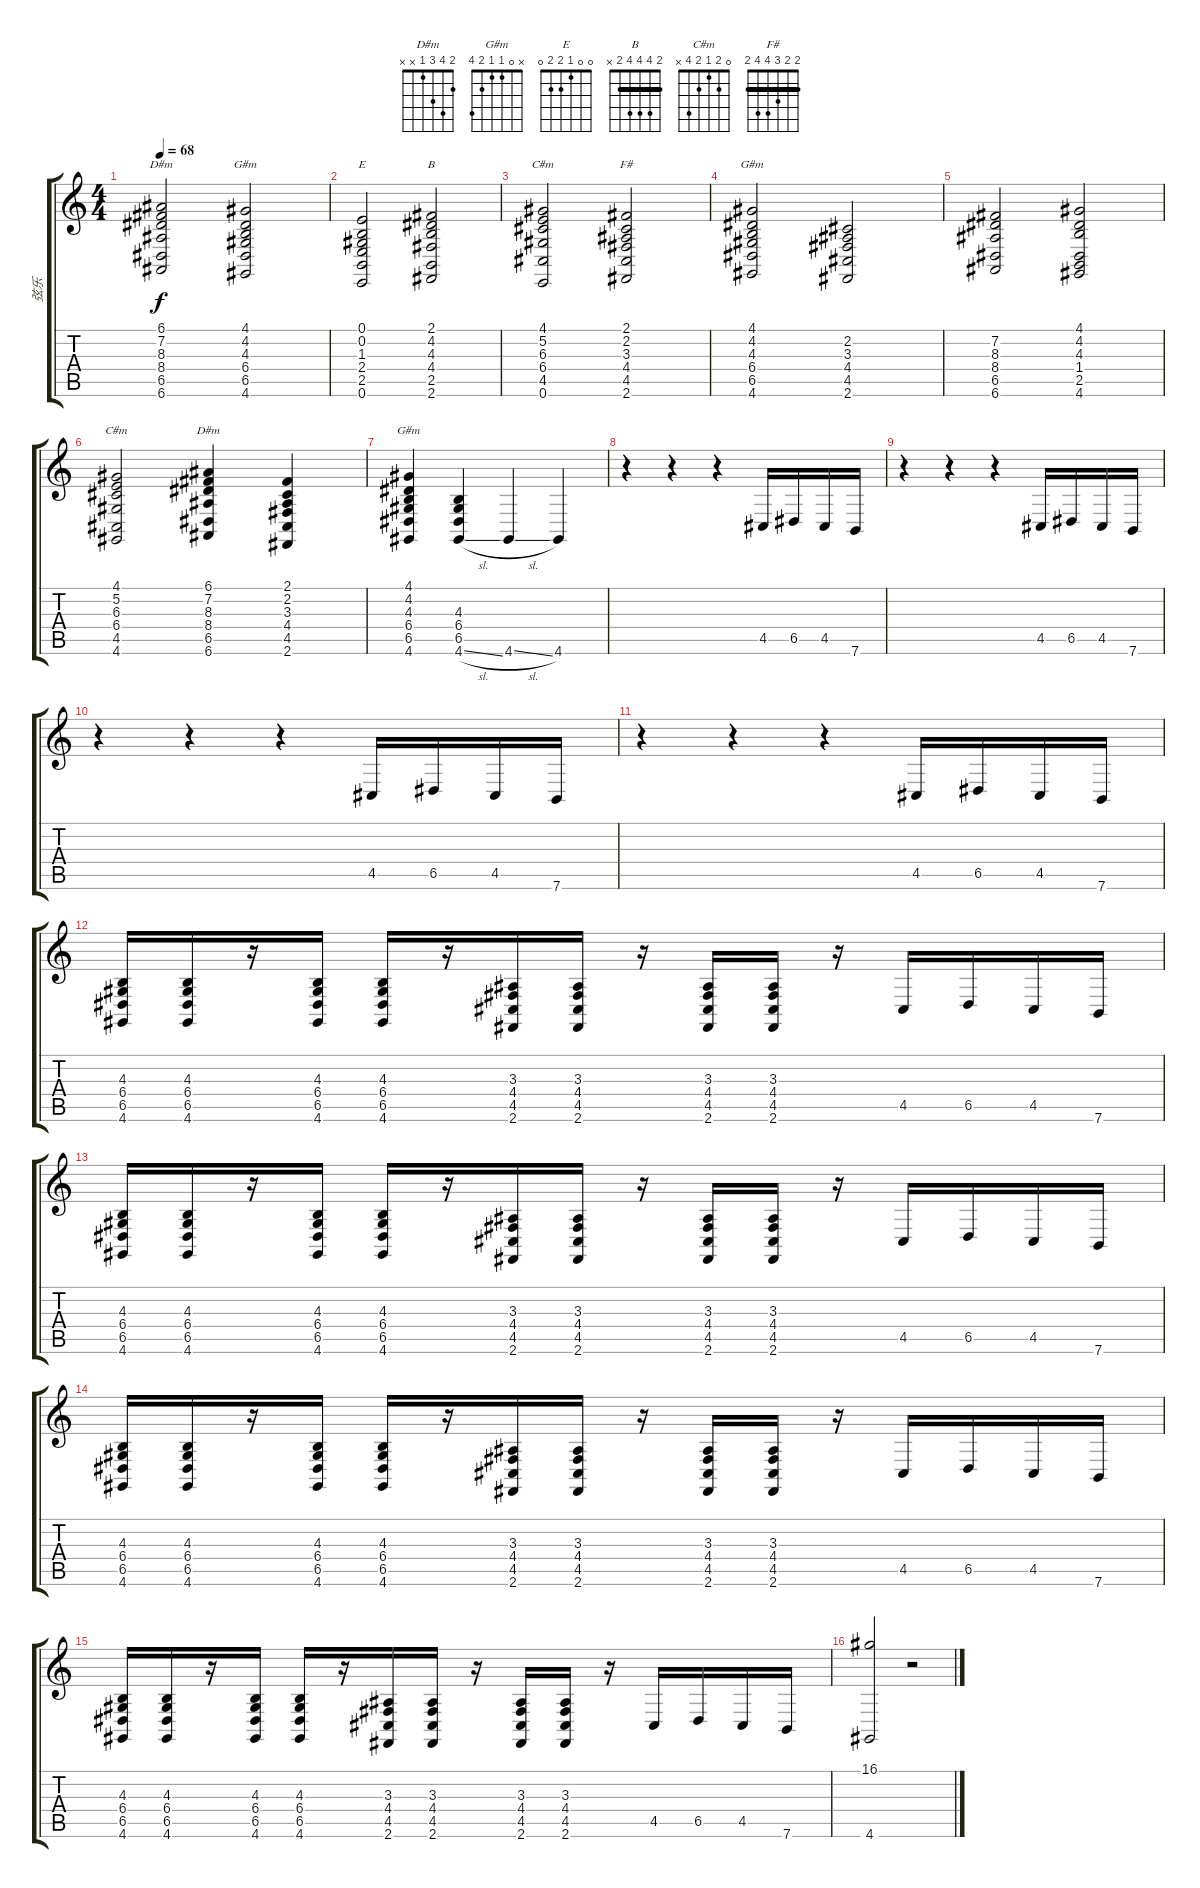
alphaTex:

\track ("弦乐" "弦乐") {instrument synthstrings1}
\staff {score tabs}
\tuning (E4 B3 G3 D3 A2 E2) {hide}
\chord ("D#m" 6 7 8 8 6 x) {firstfret 6 barre 6}
\chord ("G#m" 4 4 4 1 2 4) {barre 4}
\chord ("E" 0 0 1 2 2 0)
\chord ("B" 2 4 4 4 2 x) {barre 2}
\chord ("C#m" 4 5 6 6 4 x) {firstfret 4 barre 4}
\chord ("F#" 2 2 3 4 4 2) {barre 2}
\chord ("G#m" 4 4 4 6 6 4) {firstfret 4 barre 4}
\chord ("C#m" 0 2 1 2 4 x)
\chord ("D#m" 2 4 3 1 x x)
\chord ("G#m" x 0 1 1 2 4)
\ts (4 4)
\tempo 68
\clef g2
\ks c
(6.1 7.2 8.3 8.4 6.5 6.6).2{ch "D#m" dy f} (4.1 4.2 4.3 6.4 6.5 4.6).2{ch "G#m"} |
(0.1 0.2 1.3 2.4 2.5 0.6).2{ch "E"} (2.1 4.2 4.3 4.4 2.5 2.6).2{ch "B"} |
(4.1 5.2 6.3 6.4 4.5 0.6).2{ch "C#m"} (2.1 2.2 3.3 4.4 4.5 2.6).2{ch "F#"} |
(4.1 4.2 4.3 6.4 6.5 4.6).2{ch "G#m"} (2.2 3.3 4.4 4.5 2.6).2 |
(7.2 8.3 8.4 6.5 6.6).2 (4.1 4.2 4.3 1.4 2.5 4.6).2 |
(4.1 5.2 6.3 6.4 4.5 4.6).2{ch "C#m"} (6.1 7.2 8.3 8.4 6.5 6.6).4{ch "D#m"} (2.1 2.2 3.3 4.4 4.5 2.6).4 |
(4.1 4.2 4.3 6.4 6.5 4.6).4{ch "G#m"} (4.3 6.4 6.5 4.6{sl}).4 4.6{sl}.4 4.6.4 |
r.4 r.4 r.4 4.5.16 6.5.16 4.5.16 7.6.16 |
r.4 r.4 r.4 4.5.16 6.5.16 4.5.16 7.6.16 |
r.4 r.4 r.4 4.5.16 6.5.16 4.5.16 7.6.16 |
r.4 r.4 r.4 4.5.16 6.5.16 4.5.16 7.6.16 |
(4.3 6.4 6.5 4.6).16 (4.3 6.4 6.5 4.6).16 r.16 (4.3 6.4 6.5 4.6).16 (4.3 6.4 6.5 4.6).16 r.16 (3.3 4.4 4.5 2.6).16 (3.3 4.4 4.5 2.6).16 r.16 (3.3 4.4 4.5 2.6).16 (3.3 4.4 4.5 2.6).16 r.16 4.5.16 6.5.16 4.5.16 7.6.16 |
(4.3 6.4 6.5 4.6).16 (4.3 6.4 6.5 4.6).16 r.16 (4.3 6.4 6.5 4.6).16 (4.3 6.4 6.5 4.6).16 r.16 (3.3 4.4 4.5 2.6).16 (3.3 4.4 4.5 2.6).16 r.16 (3.3 4.4 4.5 2.6).16 (3.3 4.4 4.5 2.6).16 r.16 4.5.16 6.5.16 4.5.16 7.6.16 |
(4.3 6.4 6.5 4.6).16 (4.3 6.4 6.5 4.6).16 r.16 (4.3 6.4 6.5 4.6).16 (4.3 6.4 6.5 4.6).16 r.16 (3.3 4.4 4.5 2.6).16 (3.3 4.4 4.5 2.6).16 r.16 (3.3 4.4 4.5 2.6).16 (3.3 4.4 4.5 2.6).16 r.16 4.5.16 6.5.16 4.5.16 7.6.16 |
(4.3 6.4 6.5 4.6).16 (4.3 6.4 6.5 4.6).16 r.16 (4.3 6.4 6.5 4.6).16 (4.3 6.4 6.5 4.6).16 r.16 (3.3 4.4 4.5 2.6).16 (3.3 4.4 4.5 2.6).16 r.16 (3.3 4.4 4.5 2.6).16 (3.3 4.4 4.5 2.6).16 r.16 4.5.16 6.5.16 4.5.16 7.6.16 |
(16.1 4.6).2 r.2
